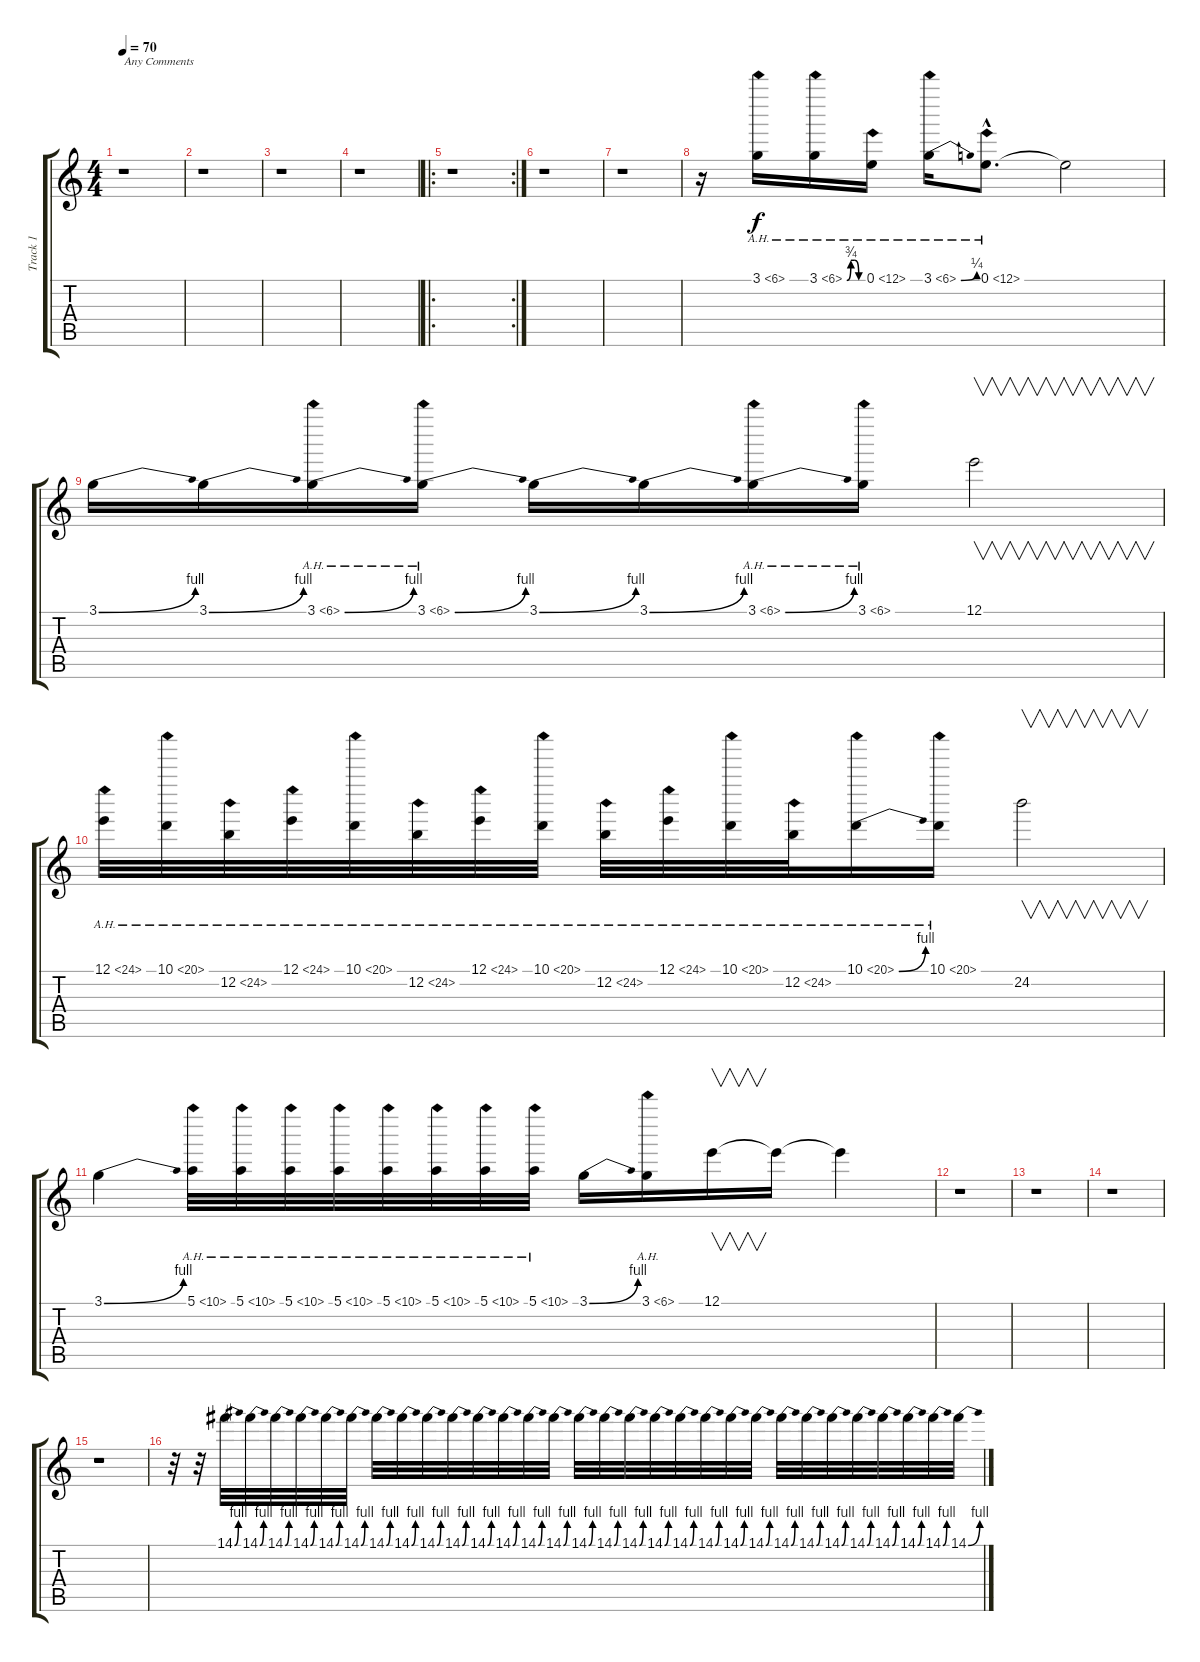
\track ("Track 1" "Track 1") {instrument distortionguitar}
\staff {score tabs}
\tuning (E4 B3 G3 D3 A2 E2) {hide}
\ts (4 4)
\tempo 70
\clef g2
\ks c
r.1{txt "Any Comments" dy f instrument distortionguitar} |
r.1 |
r.1 |
r.1 |
\ro
\rc 2
r.1 |
r.1 |
r.1 |
r.16 3.1{ah 3}.16 3.1{be (custom 0 0 15 3 30 3 45 0 60 0) ah 3}.16 0.1{ah 12}.16 3.1{be (bend 0 0 60 1) ah 3}.16 0.1{ah 12 hac}.8{d} 0.1{t}.2 |
3.1{be (bend 0 0 60 4)}.16 3.1{be (bend 0 0 60 4)}.16 3.1{be (bend 0 0 60 4) ah 3}.16 3.1{be (bend 0 0 60 4) ah 3}.16 3.1{be (bend 0 0 60 4)}.16 3.1{be (bend 0 0 60 4)}.16 3.1{be (bend 0 0 60 4) ah 3}.16 3.1{ah 3}.16 12.1.2{v} |
12.1{ah 12}.32 10.1{ah 10}.32 12.2{ah 12}.32 12.1{ah 12}.32 10.1{ah 10}.32 12.2{ah 12}.32 12.1{ah 12}.32 10.1{ah 10}.32 12.2{ah 12}.32 12.1{ah 12}.32 10.1{ah 10}.32 12.2{ah 12}.32 10.1{be (bend 0 0 60 4) ah 10}.16 10.1{ah 10}.16 24.2.2{v} |
3.1{be (bend 0 0 60 4)}.4 5.1{ah 5}.32 5.1{ah 5}.32 5.1{ah 5}.32 5.1{ah 5}.32 5.1{ah 5}.32 5.1{ah 5}.32 5.1{ah 5}.32 5.1{ah 5}.32 3.1{be (bend 0 0 60 4)}.16 3.1{ah 3}.16 12.1.16{v} 12.1{t}.16 12.1{t}.4 |
r.1 |
r.1 |
r.1 |
r.1 |
r.32{volume 8} r.32 14.1{be (bend 0 0 60 4)}.32 14.1{be (bend 0 0 60 4)}.32 14.1{be (bend 0 0 60 4)}.32 14.1{be (bend 0 0 60 4)}.32 14.1{be (bend 0 0 60 4)}.32 14.1{be (bend 0 0 60 4)}.32 14.1{be (bend 0 0 60 4)}.32 14.1{be (bend 0 0 60 4)}.32 14.1{be (bend 0 0 60 4)}.32 14.1{be (bend 0 0 60 4)}.32 14.1{be (bend 0 0 60 4)}.32 14.1{be (bend 0 0 60 4)}.32 14.1{be (bend 0 0 60 4)}.32 14.1{be (bend 0 0 60 4)}.32 14.1{be (bend 0 0 60 4)}.32 14.1{be (bend 0 0 60 4)}.32 14.1{be (bend 0 0 60 4)}.32 14.1{be (bend 0 0 60 4)}.32 14.1{be (bend 0 0 60 4)}.32 14.1{be (bend 0 0 60 4)}.32 14.1{be (bend 0 0 60 4)}.32 14.1{be (bend 0 0 60 4)}.32 14.1{be (bend 0 0 60 4)}.32 14.1{be (bend 0 0 60 4)}.32 14.1{be (bend 0 0 60 4)}.32 14.1{be (bend 0 0 60 4)}.32 14.1{be (bend 0 0 60 4)}.32 14.1{be (bend 0 0 60 4)}.32 14.1{be (bend 0 0 60 4)}.32 14.1{be (bend 0 0 60 4)}.32
